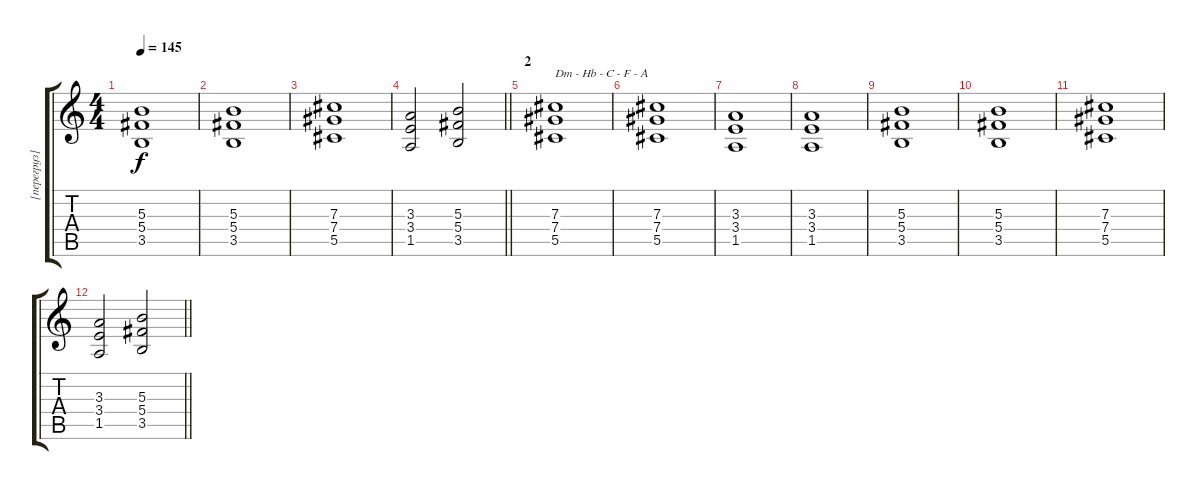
\track ("[перегруз] ритм" "[перегруз]") {instrument distortionguitar}
\staff {score tabs}
\tuning (Eb4 Bb3 Gb3 Db3 Ab2 Eb2) {hide}
\ts (4 4)
\tempo 145
\clef g2
\ks c
(5.3 5.4 3.5).1{dy f} |
(5.3 5.4 3.5).1 |
(7.3 7.4 5.5).1 |
\barLineRight lightlight
(3.3 3.4 1.5).2 (5.3 5.4 3.5).2 |
\section ("" "2")
(7.3 7.4 5.5).1{txt "Dm - Hb - C - F - A"} |
(7.3 7.4 5.5).1 |
(3.3 3.4 1.5).1 |
(3.3 3.4 1.5).1 |
(5.3 5.4 3.5).1 |
(5.3 5.4 3.5).1 |
(7.3 7.4 5.5).1 |
\barLineRight lightlight
(3.3 3.4 1.5).2 (5.3 5.4 3.5).2
